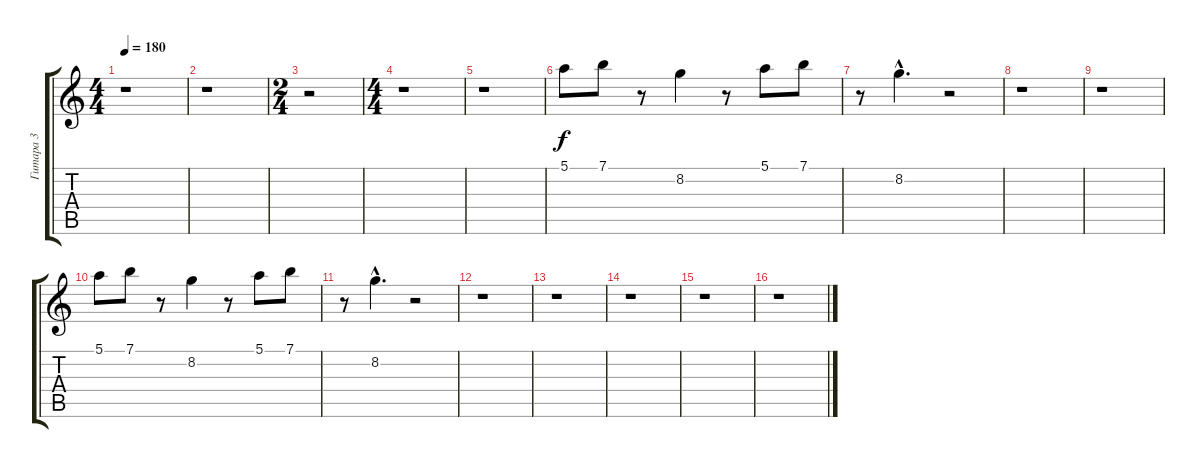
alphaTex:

\track ("Гитара 3" "Гитара 3") {instrument overdrivenguitar}
\staff {score tabs}
\tuning (E4 B3 G3 D3 A2 E2) {hide}
\ts (4 4)
\tempo 180
\clef g2
\ks c
r.1{dy f instrument overdrivenguitar} |
r.1 |
\ts (2 4)
r.2 |
\ts (4 4)
r.1 |
r.1 |
5.1.8 7.1.8 r.8 8.2.4 r.8 5.1.8 7.1.8 |
r.8 8.2{hac}.4{d} r.2 |
r.1 |
r.1 |
5.1.8 7.1.8 r.8 8.2.4 r.8 5.1.8 7.1.8 |
r.8 8.2{hac}.4{d} r.2 |
r.1 |
r.1 |
r.1 |
r.1 |
r.1
